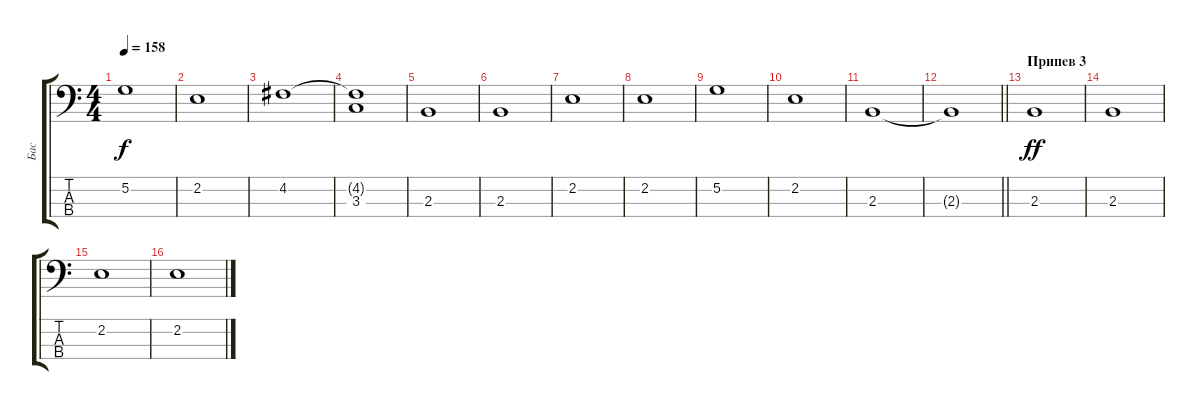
\track ("Бас" "Бас") {instrument electricbassfinger}
\staff {score tabs}
\tuning (G2 D2 A1 E1) {hide}
\ts (4 4)
\tempo 158
\clef f4
\ks c
5.2.1{dy f} |
2.2.1 |
4.2.1 |
(4.2{t} 3.3).1 |
2.3.1 |
2.3.1 |
2.2.1 |
2.2.1 |
5.2.1 |
2.2.1 |
2.3.1 |
\barLineRight lightlight
2.3{t}.1 |
\section ("" "Припев 3")
2.3.1{dy ff} |
2.3.1 |
2.2.1 |
2.2.1
